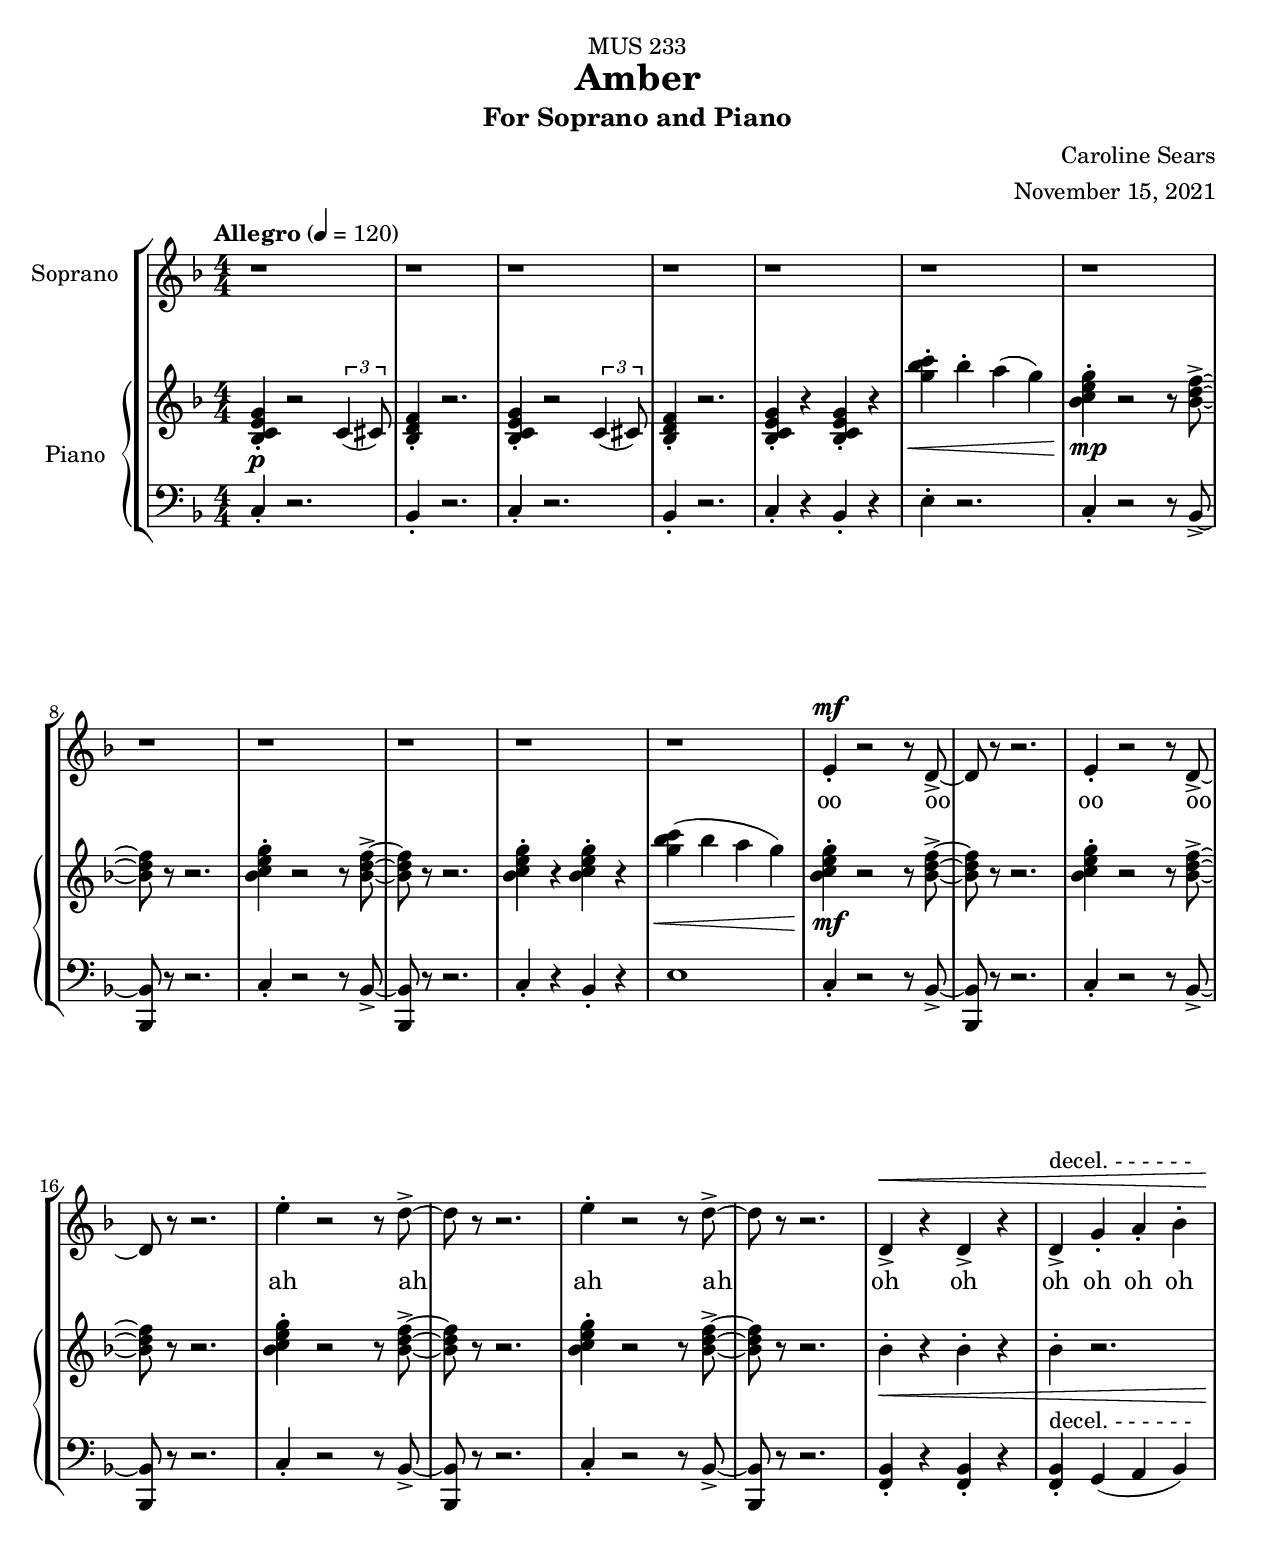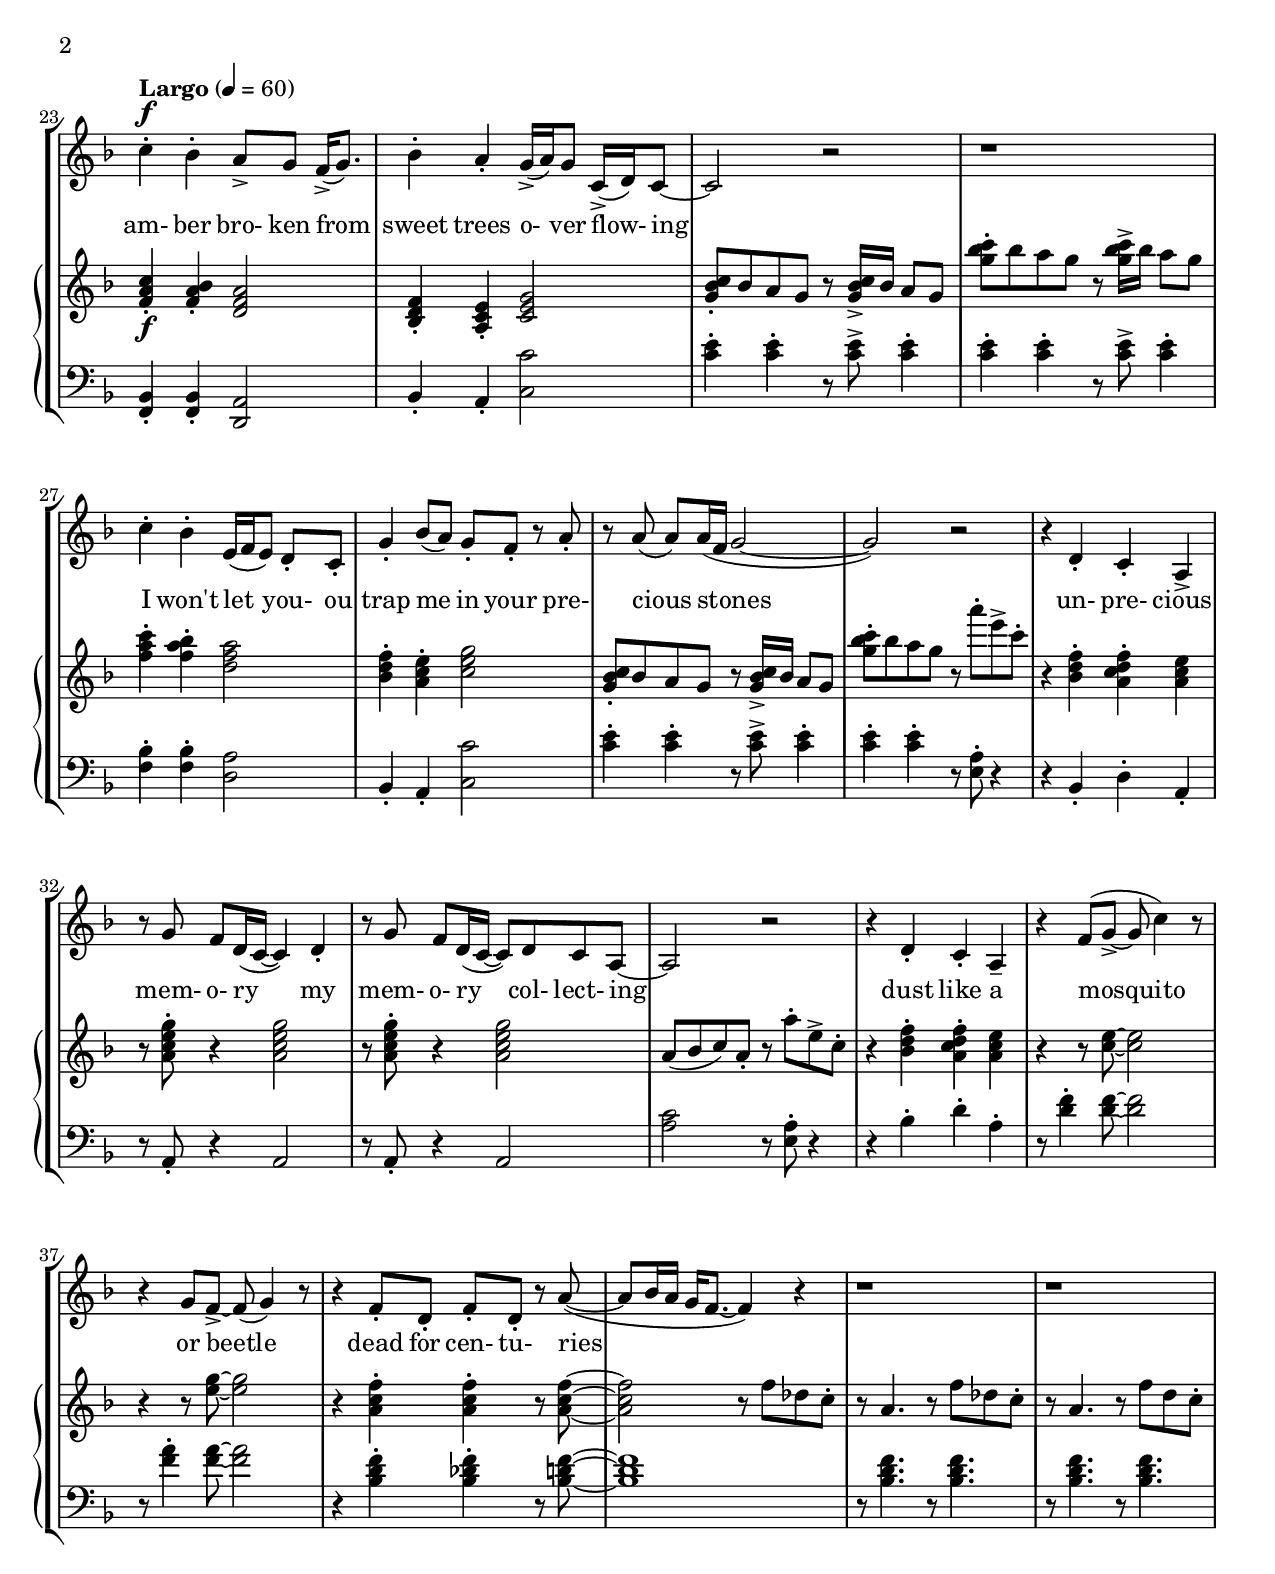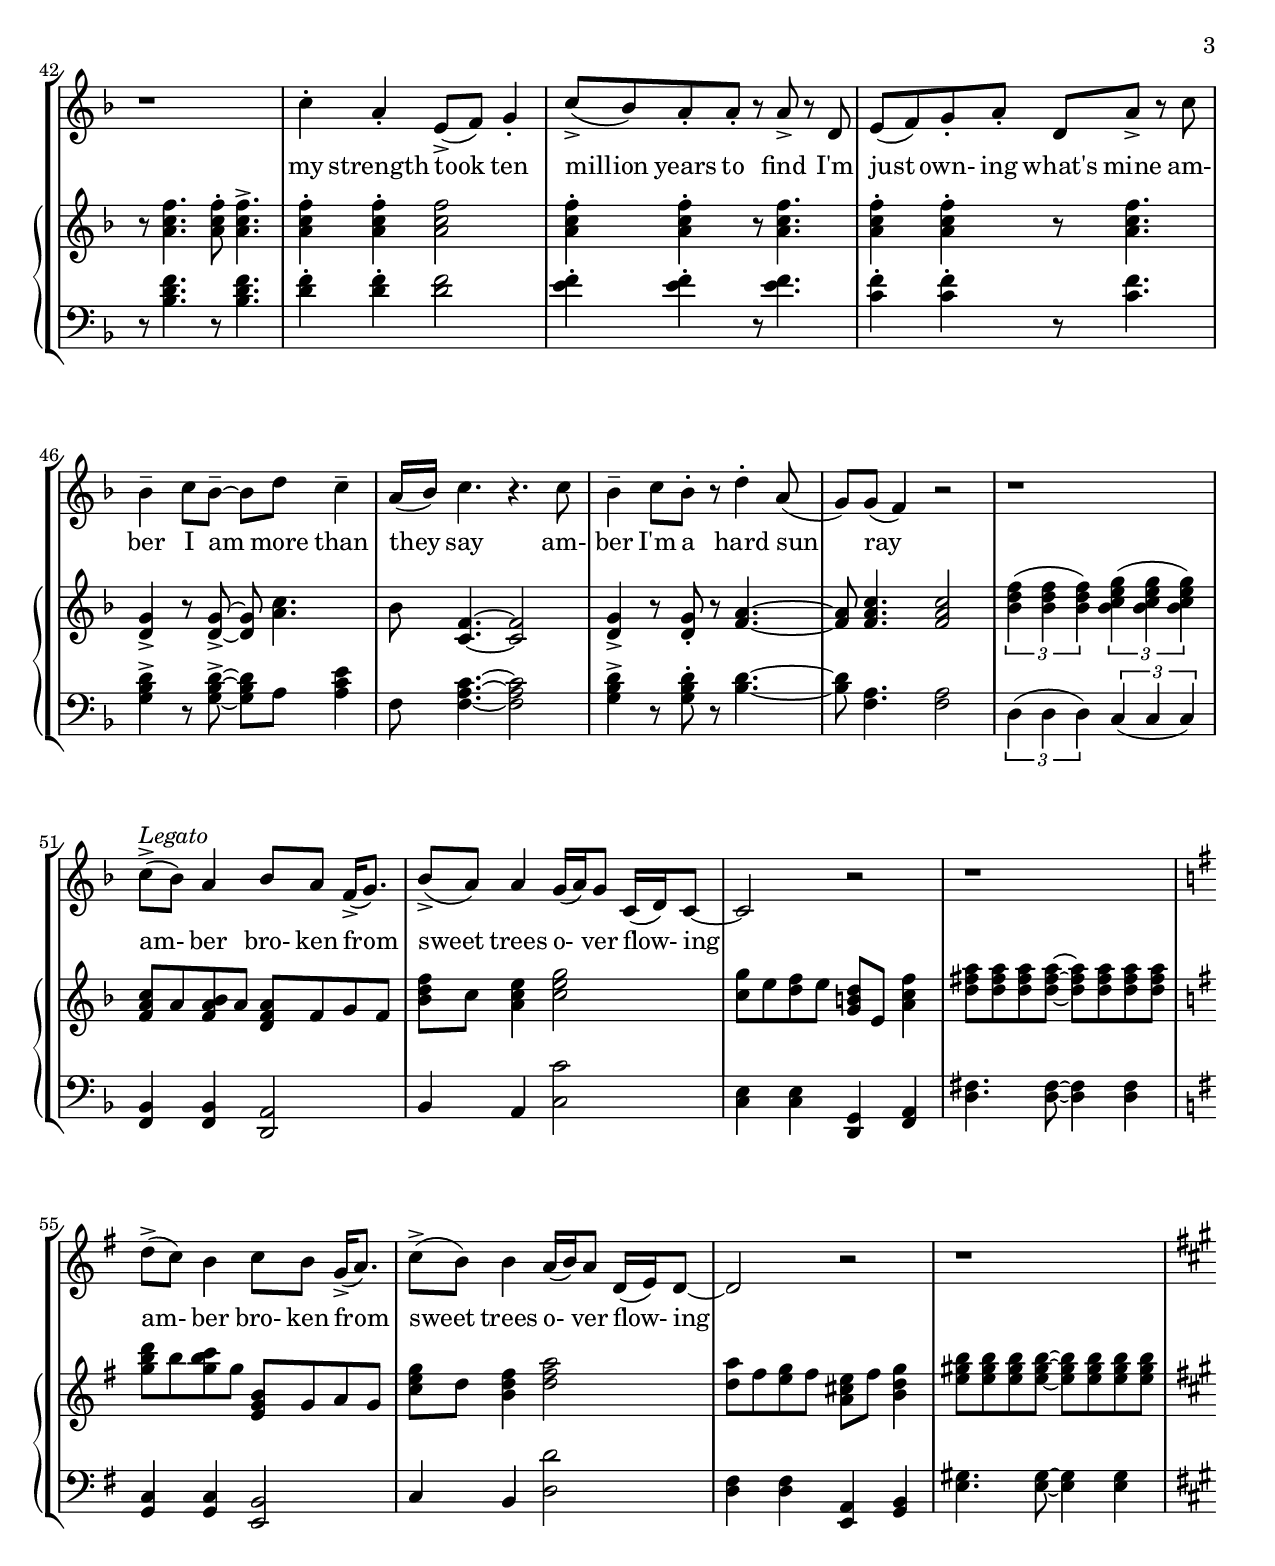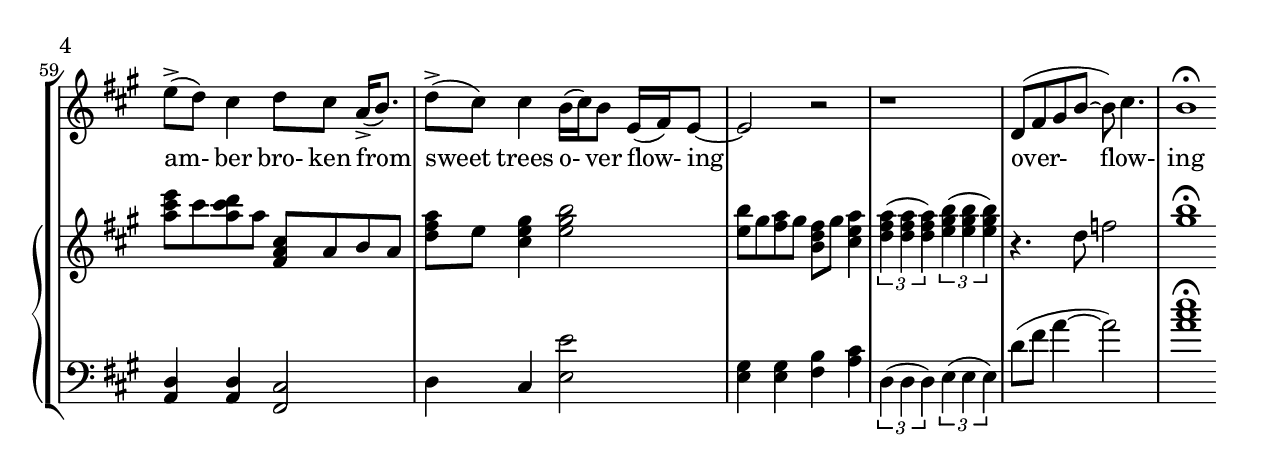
%%%%%%%%%%%%%%%%%%%% Header + Paper Dimensions %%%%%%%%%%%%%%%%%%%%
\header {
  title = "Amber"
    subtitle = "For Soprano and Piano"
    dedication = "MUS 233"
    composer = "Caroline Sears"
    arranger = "November 15, 2021"
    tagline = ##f

}
\paper {
  #(set-paper-size "ansi a")
  #(define top-margin (* 0.75 in))
}

%%%%%%%%%%%%%%%%%%%% Musical/Lyrical Content %%%%%%%%%%%%%%%%%%%%%%%%%%

%%%%% VOICE PART %%%%%%%%%%%
theNotes = \relative c'' {
    \set Staff.midiInstrument = "flute"
    \key f \major % C mixolydian
    \numericTimeSignature \time 4/4
    \tempo "Allegro" 4 = 120
    \dynamicUp

    %%Intro %%
    r1 | r1 |r1 | r1 | r1 | r1 | r1 | r1 | r1 | r1 | r1 | r1 |
    e,4\staccato\mf r2 r8 d8\accent~ |d8 r8 r2. |e4\staccato r2 r8 d8\accent~ |d8 r8 r2. 
    e'4\staccato r2 r8 d8\accent~ |d8 r8 r2. |e4\staccato r2 r8 d8\accent~ |d8 r8 r2. 
    d,4\accent\< r4 d4\accent r4| d4\accent^\markup{"decel. - - - - - -"}  g4\staccato a4\staccato bes\staccato |


    %% Verse 1 %%

    %bar 23%
    \tempo "Largo" 4 = 60
    c4\staccato\!\f bes4\staccato  a8\accent g8 f16\accent (g8.) | bes4\staccato  a\staccato g16\accent (a16) g8 c,16\accent (d16) c8~ |
    c2 r2 | r1 |
    %bar 27%
     c'4\staccato bes4\staccato  e,16 (f16 e8)  d8\staccato c8\staccato | g'4\staccato bes8 (a) g8\staccato f8\staccato r8 a8\staccato |
    r8 a8 (a) a16 (f16 g2~ | g2) r2 |
    %bar 31%
    r4 d4\staccato c4\staccato a\accent |r8 g'8 f d16 (c16~c4) d4\staccato | r8 g8 f d16 (c16~c8) d8 c8 a~ |a2 r2 |
    %bar 35%
    r4 d4\staccato c4\staccato a4\tenuto | r4 f'8 (g8\accent~g8 c4) r8 | r4 g8 f8\accent~f8 (g4) r8 | r4 f8\staccato d\staccato f\staccato d\staccato r8 a'8(~a8 bes16  a16 
    g f8.~f4)  r4|
    %bar40
     r1 |r1| r1 |
     %bar 43
    c'4\staccato a\staccato e8\accent (f8) g4\staccato | c8\accent (bes) a8\staccato a8\staccato r8 a\accent r8 d,8 |
    e8 (f) g8\staccato a8\staccato  d,8 a'8\accent r8 c8| bes4\tenuto c8 bes8\tenuto~bes8 d8 c4\tenuto| a16 (bes) c4. r4. c8|
    %bar 48
    bes4\tenuto c8 bes8\staccato r8 d4\staccato a8 (g8) g8 (f4) r2 | r1 |
    %bar 50
    c'8\accent^\markup{\italic{"Legato"}} (bes8)  a4 bes8 a8 f16\accent (g8.) | bes8\accent (a8) a4 g16 (a16) g8 c,16 (d16) c8~ |
    c2 r2 | r1 |
    %bar 54
    \key g \major
    d'8\accent (c8)  b4 c8 b8 g16\accent (a8.) | c8\accent (b8) b4 a16 (b16) a8 d,16 (e16) d8~ |
    d2 r2 | r1 |
    \key a \major
    %bar 58
    e'8\accent (d8)  cis4 d8 cis8 a16\accent (b8.) | d8\accent (cis8) cis4 b16 (cis16) b8 e,16 (fis16) e8~ |
    e2 r2 | r1 |
    %bar 62
    d8 (fis gis b~b8) cis4.|b1\fermata \bar ".|"


    
  }

theWords =  \lyricmode {
      %% Intro %%%
      oo oo oo oo
      ah ah ah ah
      oh oh oh oh oh oh
      %% Verse 1%%%
      am- ber bro- ken from
      sweet trees o- ver flow- ing
      I won't let you- _ou  trap me
      in your pre- cious stones_
      un- pre- cious mem- o- ry my
      mem- o- ry col- lect- ing
      dust like a mosquito or beetle
      dead for cen- tu- ries
      my strength took ten million
      years to find
      I'm just own- ing what's mine
      am- ber I am more than they say
      am- ber I'm a hard sun ray 

      am- ber bro- ken from
      sweet trees o- ver flow- ing

      am- ber bro- ken from
      sweet trees o- ver flow- ing

      am- ber bro- ken from
      sweet trees o- ver flow- ing

      over- flow- ing



  }

%%%%%% PIANO PART %%%%%%%%%%
righthand =\relative c' {
    \key f \major
    \numericTimeSignature \time 4/4

    %%%%%%%% INTRO %%%%%%%%
    \tempo "Allegro" 4 = 120
    <bes c e g>4\staccato\p r2 \tuplet 3/2 {c4 (cis8)} | <bes d f>4\staccato r2.|
    <bes c e g>4\staccato r2 \tuplet 3/2 {c4 (cis8)} | <bes d f>4\staccato r2.|
    <bes c e g>4\staccato r4 <bes c e g>4\staccato r4|
    <g'' bes c>4\staccato\< bes\staccato a (g) |
    <bes, c e g>4\staccato\!\mp r2 r8 <bes d f>8\accent~|<bes d f>8 r8 r2. |
    <bes c e g>4\staccato r2 r8 <bes d f>8\accent~|<bes d f>8 r8 r2. |
    <bes c e g>4\staccato r4 <bes c e g>4\staccato r4|
    <g' bes c>4\< (bes a g) |
    <bes, c e g>4\!\mf\staccato r2 r8 <bes d f>8\accent~|<bes d f>8 r8 r2. |
    <bes c e g>4\staccato r2 r8 <bes d f>8\accent~|<bes d f>8 r8 r2. |
    <bes c e g>4\staccato r2 r8 <bes d f>8\accent~|<bes d f>8 r8 r2. |
    <bes c e g>4\staccato r2 r8 <bes d f>8\accent~|<bes d f>8 r8 r2. |
    bes4\staccato\< r4 bes4\staccato r4 | bes4\staccato r2. | 
    

    
    %%%% VERSE 1 %%%%%%%%
    \tempo "Largo" 4 = 60

    %bar 23%
    <f a c>4\staccato\!\f <f a bes>\staccato <d f a>2 | <bes d f>4\staccato <a c e>4\staccato  <c e g>2 |
    <g' bes c>8\staccato  bes  a g r8 <g bes c>16\accent bes16 a8 g |<g' bes c>8\staccato  bes  a g r8 <g bes c>16\accent bes16 a8 g |
    %bar 27%
    <f a c>4\staccato <f a bes>\staccato <d f a>2 | <bes d f>4\staccato <a c e>4\staccato  <c e g>2 |
    <g bes c>8\staccato  bes  a g r8 <g bes c>16\accent bes16 a8 g | <g' bes c>8\staccato  bes  a g r8 a'\staccato e\accent c\staccato |
    %bar 31%
    r4 <bes, d f>4\staccato <a c d f>4\staccato <a c e> | r8 <a c e g>\staccato r4 <a c e g>2 |  r8 <a c e g>\staccato r4 <a c e g>2 | 
    %bar 34%
    a8 (bes c) a\staccato r8 a'\staccato e\accent c\staccato |r4 <bes d f>4\staccato <a c d f>4\staccato <a c e> |
    r4 r8 <c e>8~<c e>2 | r4 r8 <e g>8~<e g>2 | r4 <a, c f>4\staccato <a c f>4\staccato r8 <a c f>8~| <a c f>2 r8 f'8 des c\staccato|
    %bar 40
    r8 a4. r8 f'8 des c\staccato | r8 a4. r8 f'8 d c\staccato | r8 <a c f>4. <a c f>8\staccato <a c f>4.\accent  |
    <a c f>4\staccato <a c f>4\staccato <a c f>2 |<a c f>4\staccato <a c f>4\staccato r8<a c f>4.| 
    %bar45
    <a c f>4\staccato <a c f>4\staccato r8<a c f>4.| <g d>4\accent r8 <g d>\accent~<g d>8 <a c>4. |
    bes8 <f c>4.~<f c>2 |<g d>4\accent r8 <g d>\staccato r8 <f a>4.~| <f a>8 <f a c>4. <f a c>2 |
    %bar 50
    \tuplet 3/2 {<bes d f>4 (<bes d f>4 <bes d f>4)} \tuplet 3/2 { <bes c e g>4 (<bes c e g>4 <bes c e g>4)} |
    %bar 51
    <f a c>8 a8 <f a bes>8 a8 <d, f a>8 f8 g8 f | <bes d f>8 c8 <a c e>4 <c e g>2 |
    <c g'>8 e8 <d f>8 e8 <g, b d > e8 <a c f>4 | <d fis a>8 <d fis a>8 <d fis a>8 <d fis a>8~<d fis a>8 <d fis a>8 <d fis a>8 <d fis a>8 |
    %bar 55
    \key g \major
    <g b d>8 b8 <g b c>8 g8 <e, g b>8 g8 a8 g | <c e g>8 d8 <b d fis>4 <d fis a>2 |
    <d a'>8 fis8 <e g>8 fis8 <a, cis e > fis'8 <b, d g>4 | <e gis b>8 <e gis b>8 <e gis b>8 <e gis b>8~<e gis b>8<e gis b>8 <e gis b>8 <e gis b>8|

    \key a \major 
    <a cis e>8 cis8 <a cis d>8 a8 <fis, a cis>8 a8 b8 a | <d fis a>8 e8 <cis e gis>4 <e gis b>2 |
    <e b'>8 gis8 <fis a>8 gis8 <b, d fis > gis'8 <cis, e a>4 |\tuplet 3/2 {<d fis a>4 (<d fis a>4 <d fis a>4)} \tuplet 3/2 { <e gis b>4 (<e gis b>4 <e gis b>4)} |
    r4. d8 f2 | <gis b>1\fermata \bar ".|"
    



  }

lefthand = \relative c {
    \key f \major
    \numericTimeSignature \time 4/4
    \clef "bass"

    %%%%%%%% INTRO %%%%%%%%
    \tempo "Allegro" 4 = 120
    c4\staccato r2.|bes4\staccato r2. |
    c4\staccato r2.|bes4\staccato r2. |
    c4\staccato r4 bes4\staccato r4|
    e4\staccato r2.|
    c4\staccato r2 r8 bes8~\accent|<bes bes,>8 r8 r2. |
    c4\staccato r2 r8 bes8~\accent|<bes bes,>8 r8 r2. |
    c4\staccato r4 bes4\staccato r4|
    e1|
    c4\staccato r2 r8 bes8~\accent|<bes bes,>8 r8 r2. |
    c4\staccato r2 r8 bes8~\accent|<bes bes,>8 r8 r2. |
    c4\staccato r2 r8 bes8~\accent|<bes bes,>8 r8 r2. |
    c4\staccato r2 r8 bes8~\accent|<bes bes,>8 r8 r2. |
    <bes f>4\staccato r4 <bes f>4\staccato r4 |
    <bes f>4\staccato^\markup{"decel. - - - - - -"} g4 (a bes) |

    %%%%% VERSE 1 %%%%%%%%%%
    \tempo "Largo" 4 = 60

    %bar 23%
    <f bes>4\staccato <f bes>4\staccato <d a'>2 | bes'4\staccato a4\staccato <c c'>2| 
    <c' e>4\staccato <c e>\staccato r8 <c e>\accent <c e>4\staccato  |
    <c e>4\staccato <c e>\staccato r8 <c e>\accent <c e>4\staccato |
     %bar 27%
     <f, bes>4\staccato <f bes>4\staccato <d a'>2 | bes4\staccato a4\staccato <c c'>2|
     <c' e>4\staccato <c e>\staccato r8 <c e>\accent <c e>4\staccato  |
     <c e>4\staccato <c e>\staccato r8 <a e>8\staccato r4 |
     %bar 31%
      r4 bes,4\staccato d\staccato a\staccato | r8 a8\staccato r4 a2 |r8 a8\staccato r4 a2 |
      %bar 34%
      <a' c>\2 r8 <a e>8\staccato r4 | r4 bes4\staccato d\staccato a\staccato |
      r8 <d f>4\staccato <d f>8~ <d f>2 | r8 <f a>4\staccato <f a>8~<f a>2 |
      %bar 38
      r4 <bes, d f>4\staccato <bes des f>4\staccato r8 <bes d f>8~|
      <bes d f>1 | r8 <bes d f>4. r8 <bes d f>4. |  r8 <bes d f>4. r8 <bes d f>4. |r8 <bes d f>4. r8 <bes d f>4. |
      %bar 43
      <d f>4\staccato <d f>\staccato <d f>2 | <e f>4\staccato <e f>\staccato r8 <e f>4.|
      <c f>4\staccato <c f>4\staccato r8 <c f>4. |
      %bar 46
      <g bes d>4\accent r8 <g bes d>8\accent~<g bes d>8 a8 <a c e>4 | f8 <f a c>4.~<f a c>2 | <g bes d>4\accent r8 <g bes d>8\staccato r8 <bes d >4.~|
      <bes d >8 <f a>4. <f a>2 |
      %bar 50
      \tuplet 3/2 {d4 (d d)} \tuplet 3/2 {c4 (c4 c)} |
      %bar 51
      <f, bes>4  < f bes>4 <d a' >2 | bes'4 a4 <c c'>2 |
      <c e>4 <c e>4 <g d>4 <a f>4| <d fis>4. <d fis>8~<d fis>4 <d fis> |
      %bar 55
      \key g \major
      <g, c>4  < g c>4 <e b' >2 | c'4 b4 <d d'>2 |
      <d fis>4 <d fis>4 <a e>4 <b g>4| <e gis>4. <e gis>8~<e gis>4 <e gis> |
      %bar 59
      \key a \major
      <a, d>4  < a d>4 <fis cis' >2 | d'4 cis4 <e e'>2 |
      <e gis>4 <e gis>4 <fis b>4 <a cis>4|\tuplet 3/2 {d,4 (d d)} \tuplet 3/2 {e4 (e4 e)}  |
      d'8 ( fis a4~a2 ) | <a cis e>1\fermata \bar ".|"
    
  }

%%%%%%%%%%%%%%%%%%%%%%% Score Setup %%%%%%%%%%%%%%%%%%%%%%%%%%%%%%%%%%%
\score {
\new StaffGroup <<
  \new Staff \with {instrumentName = "Soprano" 
    %shortInstrumentName = #"Sop. "
    }
  \new Voice = vocals \theNotes
  \new Lyrics \lyricsto vocals \theWords
  

  \new PianoStaff \with { instrumentName = "Piano" 
    %shortInstrumentName = #"Pno. "
    }
  <<
    \new Staff = "upper" \righthand
    \new Staff = "lower" \lefthand
  >>
>>

  \layout {}
  \midi {}
}